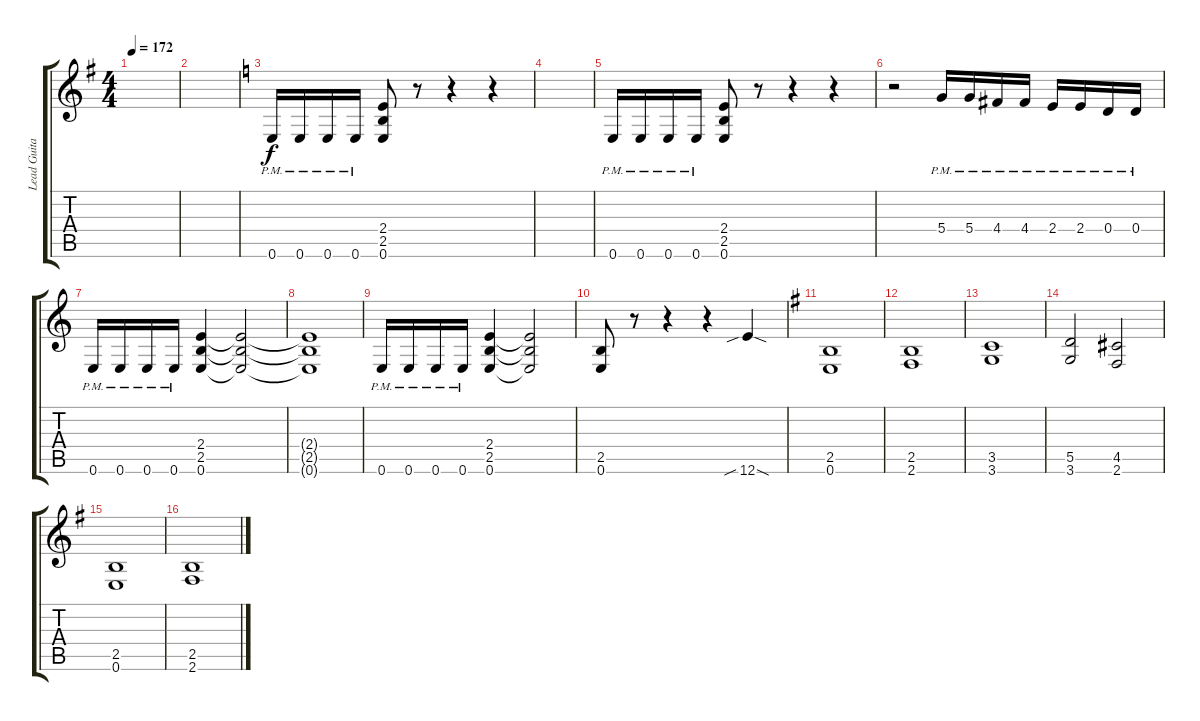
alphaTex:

\track ("Lead Guitar II" "Lead Guita") {instrument overdrivenguitar}
\staff {score tabs}
\tuning (E4 B3 G3 D3 A2 E2) {hide}
\ts (4 4)
\tempo 172
\clef g2
\ks eminor
|
|
\ks c
0.6{pm}.16 0.6{pm}.16 0.6{pm}.16 0.6{pm}.16 (2.4 2.5 0.6).8 r.8 r.4 r.4 |
|
0.6{pm}.16 0.6{pm}.16 0.6{pm}.16 0.6{pm}.16 (2.4 2.5 0.6).8 r.8 r.4 r.4 |
r.2 5.4{pm}.16 5.4{pm}.16 4.4{pm}.16 4.4{pm}.16 2.4{pm}.16 2.4{pm}.16 0.4{pm}.16 0.4{pm}.16 |
0.6{pm}.16 0.6{pm}.16 0.6{pm}.16 0.6{pm}.16 (2.4 2.5 0.6).4 (2.4{t} 2.5{t} 0.6{t}).2 |
(2.4{t} 2.5{t} 0.6{t}).1 |
0.6{pm}.16 0.6{pm}.16 0.6{pm}.16 0.6{pm}.16 (2.4 2.5 0.6).4 (2.4{t} 2.5{t} 0.6{t}).2 |
(2.5 0.6).8 r.8 r.4 r.4 12.6{sib sod}.4 |
\ks eminor
(2.5 0.6).1 |
(2.5 2.6).1 |
(3.5 3.6).1 |
(5.5 3.6).2 (4.5 2.6).2 |
(2.5 0.6).1 |
(2.5 2.6).1
